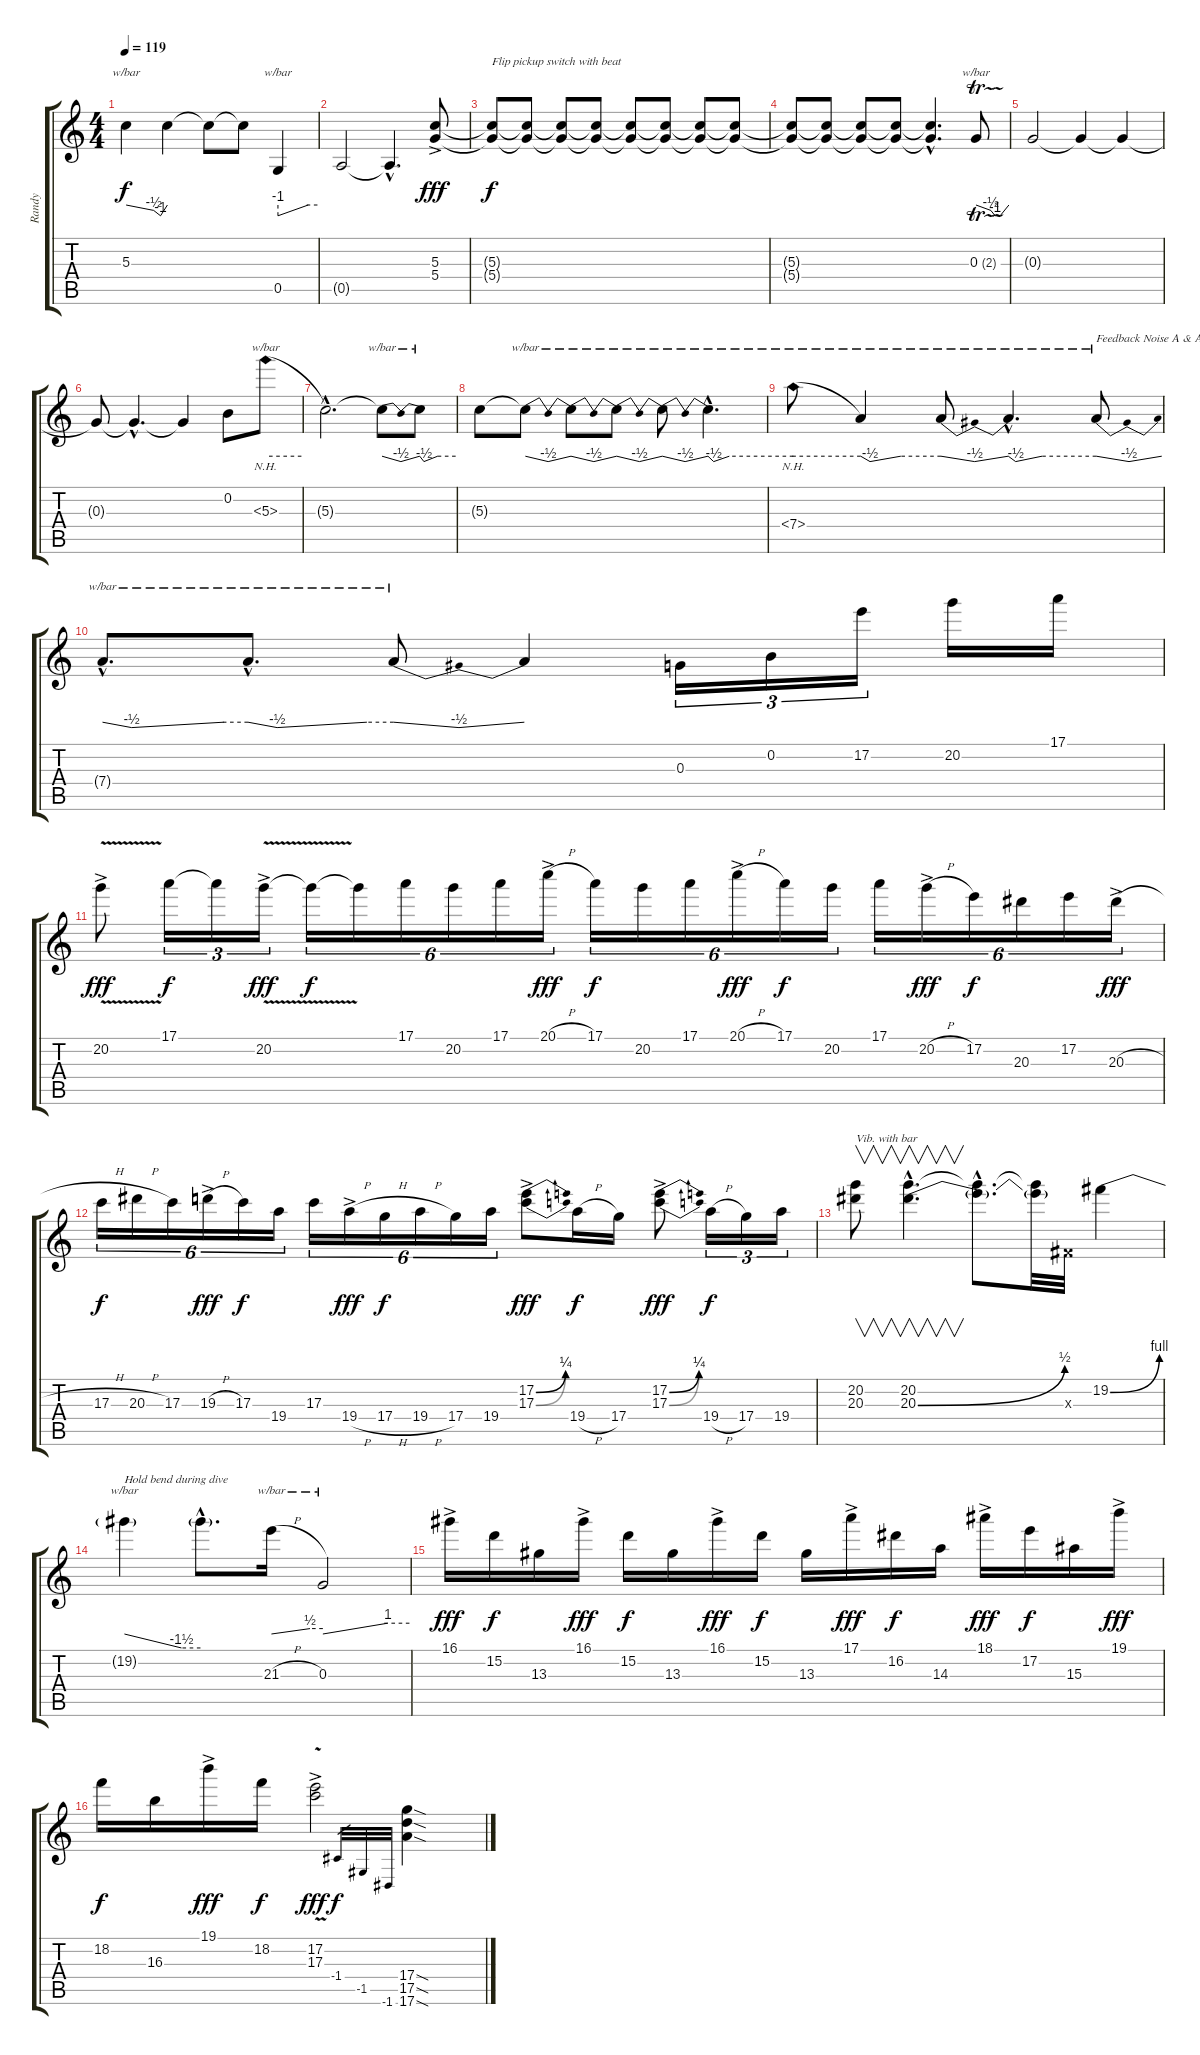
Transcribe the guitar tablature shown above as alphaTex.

\track ("Randy" "Randy") {instrument overdrivenguitar}
\staff {score tabs}
\tuning (E4 B3 G3 D3 A2 E2) {hide}
\ts (4 4)
\tempo 119
\clef g2
\ks c
5.3.4{tbe (custom default 0 0 40 -2 50 -4 60 0) dy f} 5.3{t}.4 5.3{t}.8 5.3{t}.8 0.5.4{tbe (custom default 0 -4 46 0 60 0)} |
0.5{t}.2 0.5{hac t}.4{d} (5.3 5.4{ac}).8{dy fff} |
(5.3{t} 5.4{t}).8{txt "Flip pickup switch with beat" dy f volume 0} (5.3{t} 5.4{t}).8{volume 16} (5.3{t} 5.4{t}).8{volume 0} (5.3{t} 5.4{t}).8{volume 16} (5.3{t} 5.4{t}).8{volume 0} (5.3{t} 5.4{t}).8{volume 16} (5.3{t} 5.4{t}).8{volume 0} (5.3{t} 5.4{t}).8{volume 16} |
(5.3{t} 5.4{t}).8{volume 0} (5.3{t} 5.4{t}).8{volume 16} (5.3{t} 5.4{t}).8{volume 0} (5.3{t} 5.4{t}).8{volume 16} (5.3{hac t} 5.4{hac t}).4{d} 0.3{tr (2 32)}.8{tbe (custom default 0 0 27 -2 35 -4 44 -4 60 0)} |
0.3{t}.2 0.3{t}.4 0.3{t}.4 |
0.3{t}.8 0.3{hac t}.4{d} 0.3{t}.4 0.2.8 5.3{nh}.8{tbe (hold default 0 0 60 0)} |
5.3{hac t}.2{d} 5.3{t}.8{tbe (dip default 0 0 15 -2 60 0)} 5.3{t}.8{tbe (custom default 0 0 7 -2 30 0 60 0)} |
5.3{t}.8 5.3{t}.8{tbe (dip default 0 0 15 -2 60 0)} 5.3{t}.8{tbe (dip default 0 0 15 -2 60 0)} 5.3{t}.8{tbe (dip default 0 0 15 -2 60 0)} 5.3{t}.8{tbe (dip default 0 0 15 -2 60 0)} 5.3{hac t}.4{d tbe (custom default 0 0 4 -2 15 0 60 0)} |
7.4{nh}.8{tbe (hold default 0 0 60 0)} 7.4{t}.4{tbe (custom default 0 0 7 -2 30 0 60 0)} 7.4{t}.8{tbe (dip default 0 0 15 -2 60 0)} 7.4{hac t}.4{d tbe (custom default 0 0 5 -2 23 0 60 0)} 7.4{t}.8{tbe (dip default 0 0 15 -2 60 0) txt "Feedback Noise A & A#"} |
7.4{hac t}.8{d tbe (custom default 0 0 12 -2 50 0 60 0)} 7.4{hac t}.8{d tbe (custom default 0 0 12 -2 49 0 60 0)} 7.4{t}.8{tbe (dip default 0 0 15 -2 60 0)} 7.4{t}.4 0.3.16{tu (3 2)} 0.2.16{tu (3 2)} 17.2.16{tu (3 2)} 20.2.16 17.1.16 |
20.2{v ac}.8{dy fff} 17.1.16{tu (3 2) dy f} 17.1{t}.16{tu (3 2)} 20.2{v ac}.16{tu (3 2) dy fff} 20.2{t}.16{tu (6 4) dy f} 20.2{t}.16{tu (6 4)} 17.1.16{tu (6 4)} 20.2.16{tu (6 4)} 17.1.16{tu (6 4)} 20.1{h ac}.16{tu (6 4) dy fff} 17.1.16{tu (6 4) dy f} 20.2.16{tu (6 4)} 17.1.16{tu (6 4)} 20.1{h ac}.16{tu (6 4) dy fff} 17.1.16{tu (6 4) dy f} 20.2.16{tu (6 4)} 17.1.16{tu (6 4)} 20.2{h ac}.16{tu (6 4) dy fff} 17.2.16{tu (6 4) dy f} 20.3.16{tu (6 4)} 17.2.16{tu (6 4)} 20.3{h ac}.16{tu (6 4) dy fff} |
17.3{h}.16{tu (6 4) dy f} 20.3{h}.16{tu (6 4)} 17.3.16{tu (6 4)} 19.3{h ac}.16{tu (6 4) dy fff} 17.3.16{tu (6 4) dy f} 19.4.16{tu (6 4)} 17.3.16{tu (6 4)} 19.4{h ac}.16{tu (6 4) dy fff} 17.4{h}.16{tu (6 4) dy f} 19.4{h}.16{tu (6 4)} 17.4.16{tu (6 4)} 19.4.16{tu (6 4)} (17.2{be (bend 0 0 60 1) ac} 17.3{be (bend 0 0 60 1)}).8{dy fff} 19.4{h}.16{dy f} 17.4.16 (17.2{be (bend 0 0 60 1) ac} 17.3{be (bend 0 0 60 1)}).8{dy fff} 19.4{h}.16{tu (3 2) dy f} 17.4.16{tu (3 2)} 19.4.16{tu (3 2)} |
(20.2 20.3).8{v txt "Vib. with bar" volume 0} (20.2{hac} 20.3{be (bend 0 0 60 2) hac}).4{v d} (20.2{hac t} 20.3{hac t}).8{d} (20.2{t} 20.3{t}).32 -1.3{x}.32 19.2{be (bend 0 0 60 4)}.4 |
19.2{t}.4{tbe (custom default 0 0 45 -6 60 -6) txt "Hold bend during dive"} 19.2{hac t}.8{d} 21.3{h}.16{tbe (custom default 0 0 45 2 60 2)} 0.3.2{tbe (custom default 0 0 45 4 60 4)} |
16.1{ac}.16{dy fff volume 16} 15.2.16{dy f} 13.3.16 16.1{ac}.16{dy fff} 15.2.16{dy f} 13.3.16 16.1{ac}.16{dy fff} 15.2.16{dy f} 13.3.16 17.1{ac}.16{dy fff} 16.2.16{dy f} 14.3.16 18.1{ac}.16{dy fff} 17.2.16{dy f} 15.3.16 19.1{ac}.16{dy fff} |
18.2.16{dy f} 16.3.16 19.1{ac}.16{dy fff} 18.2.16{dy f} (17.2{v ac} 17.3{v}).2{dy fff} -1.4.32{gr dy f} -1.5.32{gr} -1.6.32{gr} (17.4{sod} 17.5{sod} 17.6{sod}).4
